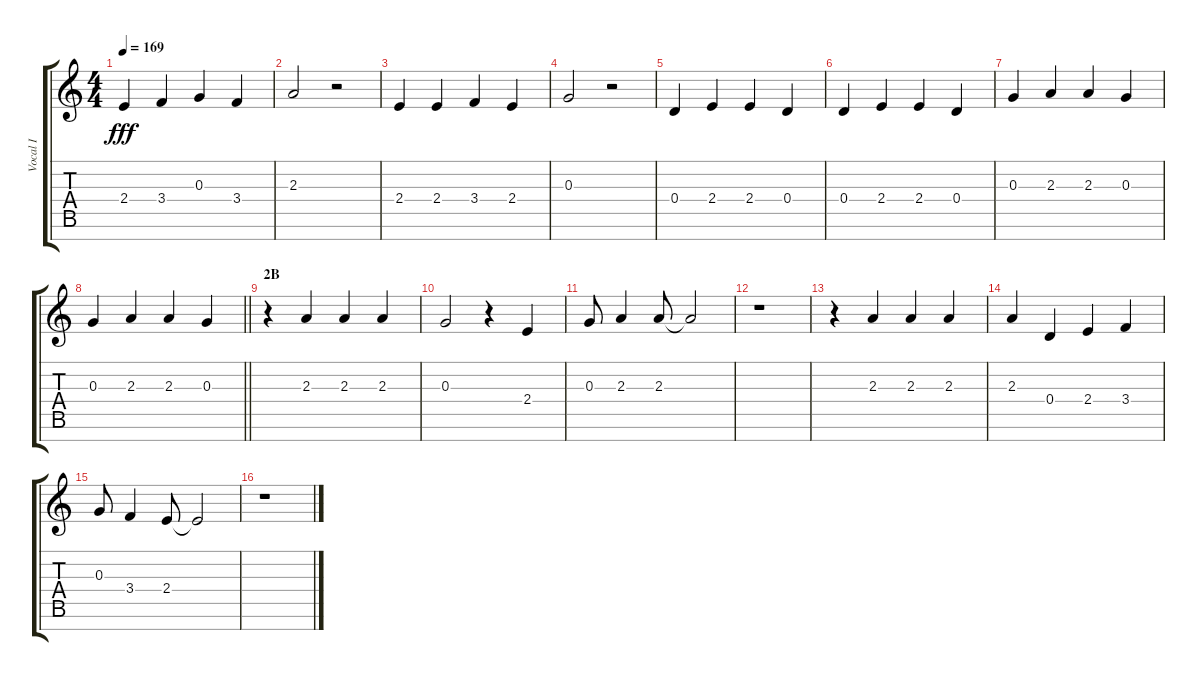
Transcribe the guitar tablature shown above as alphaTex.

\track ("Vocal I" "Vocal I") {instrument voiceoohs}
\staff {score tabs}
\tuning (E5 B4 G4 D4 A3 E3 B2) {hide}
\ts (4 4)
\tempo 169
\clef g2
\ks c
2.4.4{dy fff} 3.4.4 0.3.4 3.4.4 |
2.3.2 r.2 |
2.4.4 2.4.4 3.4.4 2.4.4 |
0.3.2 r.2 |
0.4.4 2.4.4 2.4.4 0.4.4 |
0.4.4 2.4.4 2.4.4 0.4.4 |
0.3.4 2.3.4 2.3.4 0.3.4 |
\barLineRight lightlight
0.3.4 2.3.4 2.3.4 0.3.4 |
\section ("" "2B")
r.4 2.3.4 2.3.4 2.3.4 |
0.3.2 r.4 2.4.4 |
0.3.8 2.3.4 2.3.8 2.3{t}.2 |
r.1 |
r.4 2.3.4 2.3.4 2.3.4 |
2.3.4 0.4.4 2.4.4 3.4.4 |
0.3.8 3.4.4 2.4.8 2.4{t}.2 |
r.1
